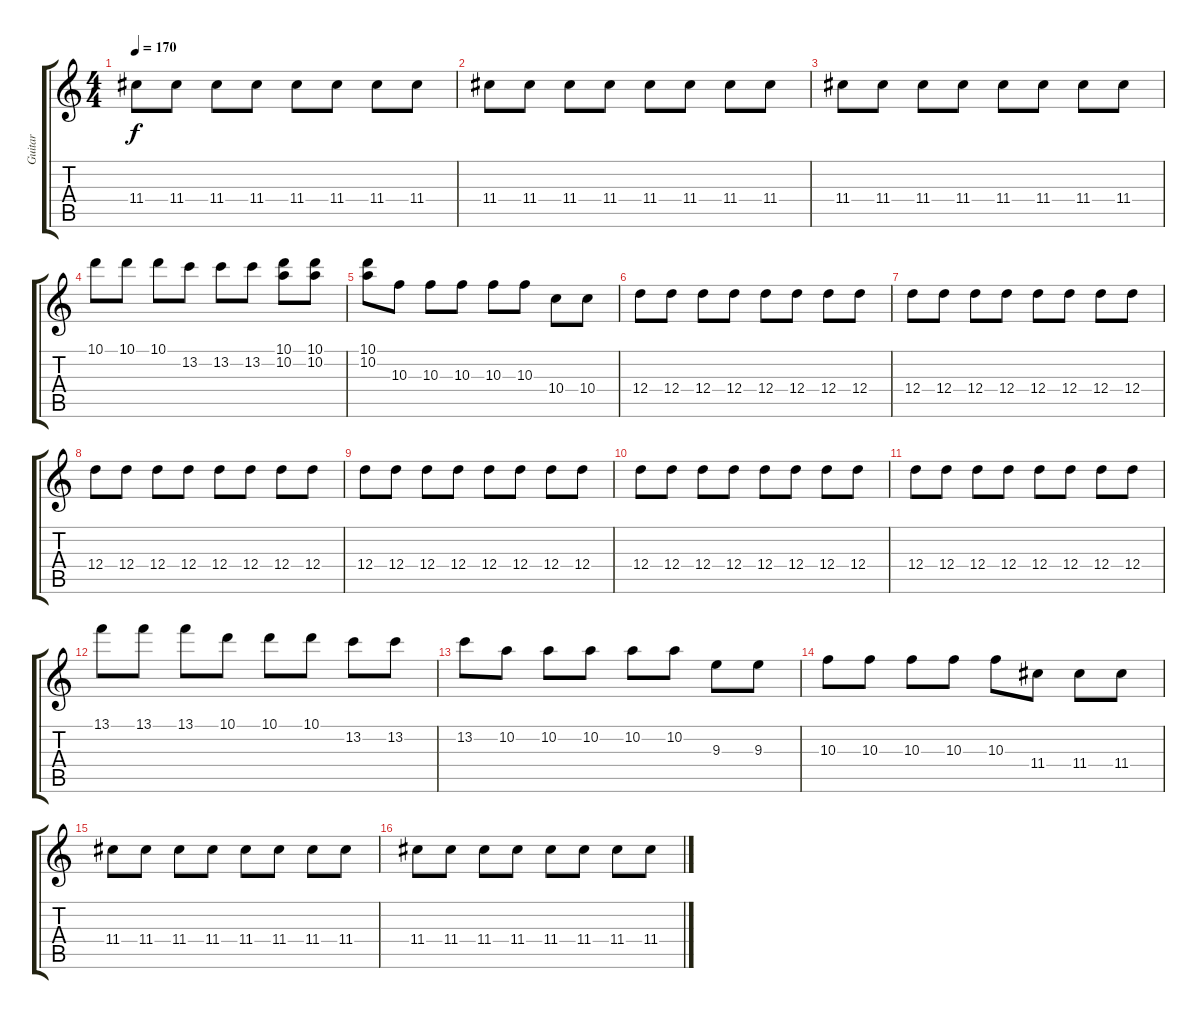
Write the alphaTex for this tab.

\track ("Guitar" "Guitar") {instrument distortionguitar}
\staff {score tabs}
\tuning (E4 B3 G3 D3 A2 E2) {hide}
\ts (4 4)
\tempo 170
\clef g2
\ks c
11.4.8{dy f} 11.4.8 11.4.8 11.4.8 11.4.8 11.4.8 11.4.8 11.4.8 |
11.4.8{balance 3} 11.4.8 11.4.8 11.4.8 11.4.8 11.4.8 11.4.8 11.4.8 |
11.4.8 11.4.8 11.4.8 11.4.8 11.4.8 11.4.8 11.4.8 11.4.8 |
10.1.8 10.1.8 10.1.8 13.2.8 13.2.8 13.2.8 (10.1 10.2).8 (10.1 10.2).8 |
(10.1 10.2).8 10.3.8 10.3.8 10.3.8 10.3.8 10.3.8 10.4.8 10.4.8 |
12.4.8{balance 13} 12.4.8 12.4.8 12.4.8 12.4.8 12.4.8 12.4.8 12.4.8 |
12.4.8 12.4.8 12.4.8 12.4.8 12.4.8 12.4.8 12.4.8 12.4.8 |
12.4.8 12.4.8 12.4.8 12.4.8 12.4.8 12.4.8 12.4.8 12.4.8 |
12.4.8{balance 3} 12.4.8 12.4.8 12.4.8 12.4.8 12.4.8 12.4.8 12.4.8 |
12.4.8 12.4.8 12.4.8 12.4.8 12.4.8 12.4.8 12.4.8 12.4.8 |
12.4.8 12.4.8 12.4.8 12.4.8 12.4.8 12.4.8 12.4.8 12.4.8 |
13.1.8 13.1.8 13.1.8 10.1.8 10.1.8 10.1.8 13.2.8 13.2.8 |
13.2.8 10.2.8 10.2.8 10.2.8 10.2.8 10.2.8 9.3.8 9.3.8 |
10.3.8 10.3.8 10.3.8 10.3.8 10.3.8 11.4.8 11.4.8 11.4.8 |
11.4.8 11.4.8 11.4.8 11.4.8 11.4.8 11.4.8 11.4.8 11.4.8 |
11.4.8 11.4.8 11.4.8 11.4.8 11.4.8 11.4.8 11.4.8 11.4.8
